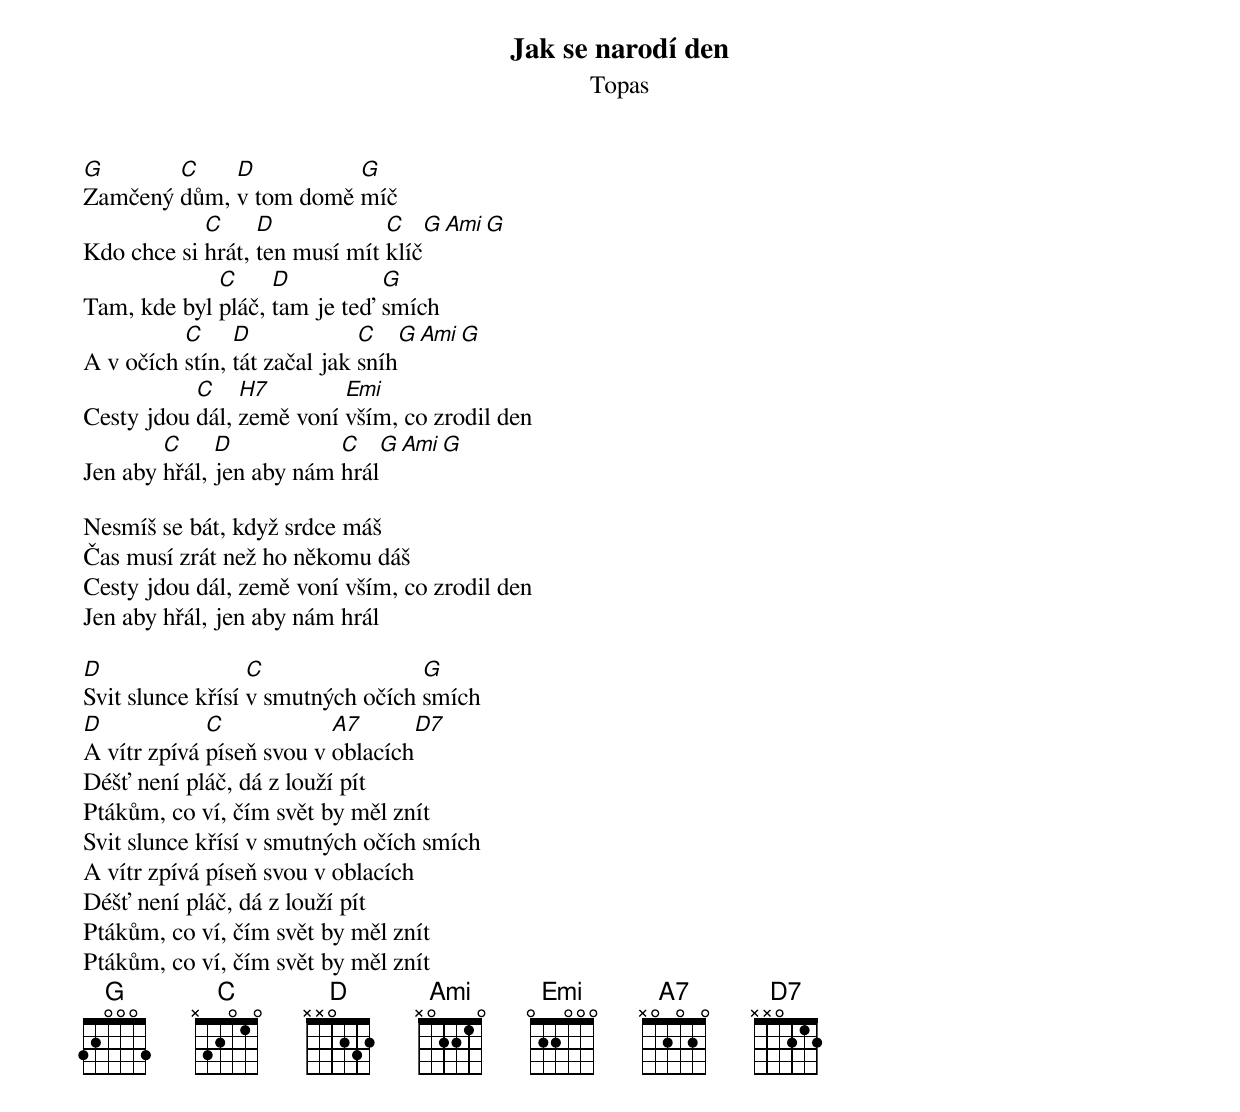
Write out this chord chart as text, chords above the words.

Jak se narodí den
Topas


G       C    D          G
Zamčený dům, v tom domě míč
            C     D            C    G Ami G
Kdo chce si hrát, ten musí mít klíč
             C     D          G
Tam, kde byl pláč, tam je teď smích
          C     D             C    G Ami G
A v očích stín, tát začal jak sníh
           C    H7        Emi
Cesty jdou dál, země voní vším, co zrodil den
        C     D           C    G Ami G
Jen aby hřál, jen aby nám hrál

Nesmíš se bát, když srdce máš
Čas musí zrát než ho někomu dáš
Cesty jdou dál, země voní vším, co zrodil den
Jen aby hřál, jen aby nám hrál

D                 C                G
Svit slunce křísí v smutných očích smích
D            C            A7       D7
A vítr zpívá píseň svou v oblacích
Déšť není pláč, dá z louží pít
Ptákům, co ví, čím svět by měl znít
Svit slunce křísí v smutných očích smích
A vítr zpívá píseň svou v oblacích
Déšť není pláč, dá z louží pít
Ptákům, co ví, čím svět by měl znít
Ptákům, co ví, čím svět by měl znít
